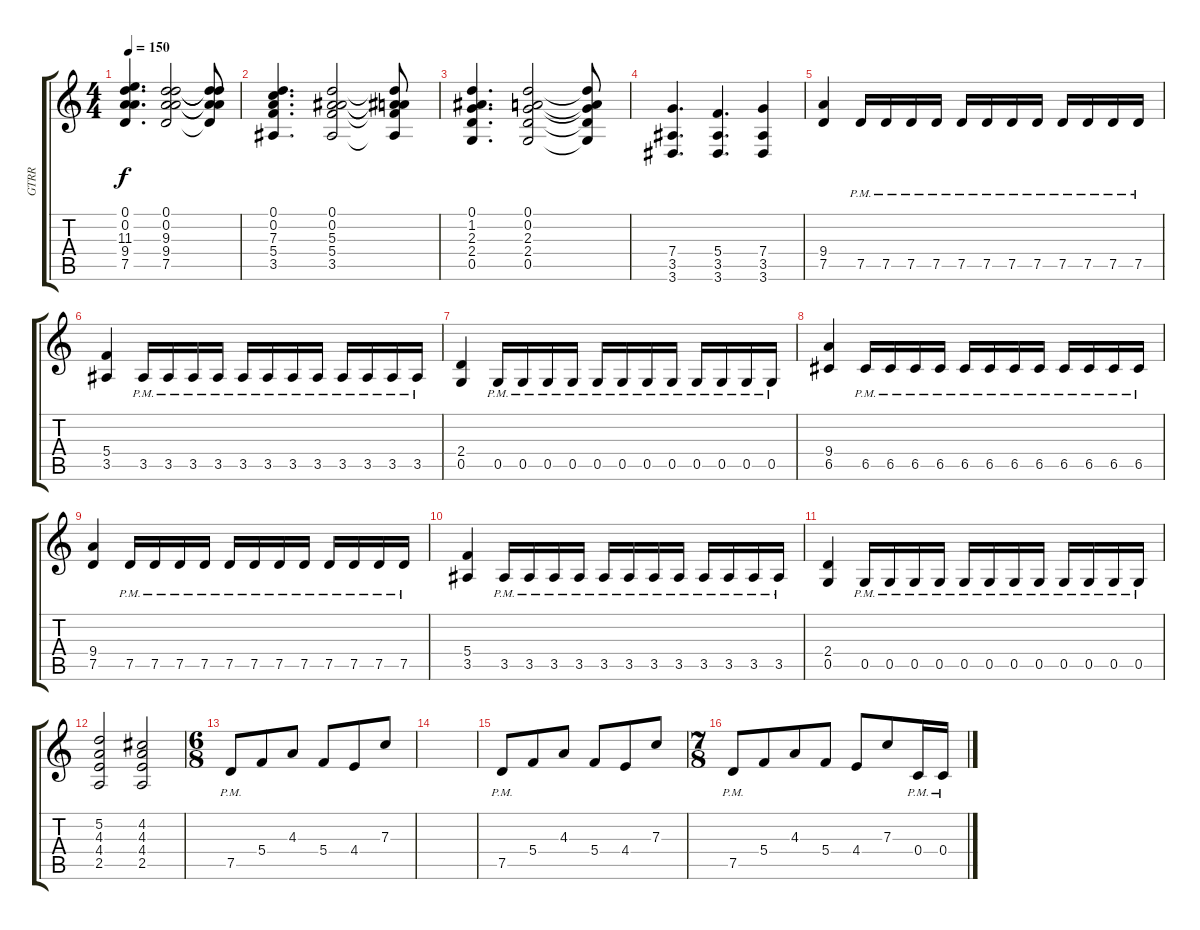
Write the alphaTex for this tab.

\track ("GTRR" "GTRR") {instrument distortionguitar}
\staff {score tabs}
\tuning (D4 A3 F3 C3 G2 C2) {hide}
\ts (4 4)
\tempo 150
\clef g2
\ks c
(0.1 0.2 11.3 9.4 7.5).4{d dy f} (0.1 0.2 9.3 9.4 7.5).2 (0.1{t} 0.2{t} 9.3{t} 9.4{t} 7.5{t}).8 |
(0.1 0.2 7.3 5.4 3.5).4{d} (0.1 0.2 5.3 5.4 3.5).2 (0.1{t} 0.2{t} 5.3{t} 5.4{t} 3.5{t}).8 |
(0.1 1.2 2.3 2.4 0.5).4{d} (0.1 0.2 2.3 2.4 0.5).2 (0.1{t} 0.2{t} 2.3{t} 2.4{t} 0.5{t}).8 |
(7.4 3.5 3.6).4{d} (5.4 3.5 3.6).4{d} (7.4 3.5 3.6).4 |
(9.4 7.5).4 7.5{pm}.16 7.5{pm}.16 7.5{pm}.16 7.5{pm}.16 7.5{pm}.16 7.5{pm}.16 7.5{pm}.16 7.5{pm}.16 7.5{pm}.16 7.5{pm}.16 7.5{pm}.16 7.5{pm}.16 |
(5.4 3.5).4 3.5{pm}.16 3.5{pm}.16 3.5{pm}.16 3.5{pm}.16 3.5{pm}.16 3.5{pm}.16 3.5{pm}.16 3.5{pm}.16 3.5{pm}.16 3.5{pm}.16 3.5{pm}.16 3.5{pm}.16 |
(2.4 0.5).4 0.5{pm}.16 0.5{pm}.16 0.5{pm}.16 0.5{pm}.16 0.5{pm}.16 0.5{pm}.16 0.5{pm}.16 0.5{pm}.16 0.5{pm}.16 0.5{pm}.16 0.5{pm}.16 0.5{pm}.16 |
(9.4 6.5).4 6.5{pm}.16 6.5{pm}.16 6.5{pm}.16 6.5{pm}.16 6.5{pm}.16 6.5{pm}.16 6.5{pm}.16 6.5{pm}.16 6.5{pm}.16 6.5{pm}.16 6.5{pm}.16 6.5{pm}.16 |
(9.4 7.5).4 7.5{pm}.16 7.5{pm}.16 7.5{pm}.16 7.5{pm}.16 7.5{pm}.16 7.5{pm}.16 7.5{pm}.16 7.5{pm}.16 7.5{pm}.16 7.5{pm}.16 7.5{pm}.16 7.5{pm}.16 |
(5.4 3.5).4 3.5{pm}.16 3.5{pm}.16 3.5{pm}.16 3.5{pm}.16 3.5{pm}.16 3.5{pm}.16 3.5{pm}.16 3.5{pm}.16 3.5{pm}.16 3.5{pm}.16 3.5{pm}.16 3.5{pm}.16 |
(2.4 0.5).4 0.5{pm}.16 0.5{pm}.16 0.5{pm}.16 0.5{pm}.16 0.5{pm}.16 0.5{pm}.16 0.5{pm}.16 0.5{pm}.16 0.5{pm}.16 0.5{pm}.16 0.5{pm}.16 0.5{pm}.16 |
(5.2 4.3 4.4 2.5).2 (4.2 4.3 4.4 2.5).2 |
\ts (6 8)
7.5{pm}.8 5.4.8 4.3.8 5.4.8 4.4.8 7.3.8 |
|
7.5{pm}.8 5.4.8 4.3.8 5.4.8 4.4.8 7.3.8 |
\ts (7 8)
7.5{pm}.8 5.4.8 4.3.8 5.4.8 4.4.8 7.3.8 0.4{pm}.16 0.4{pm}.16
